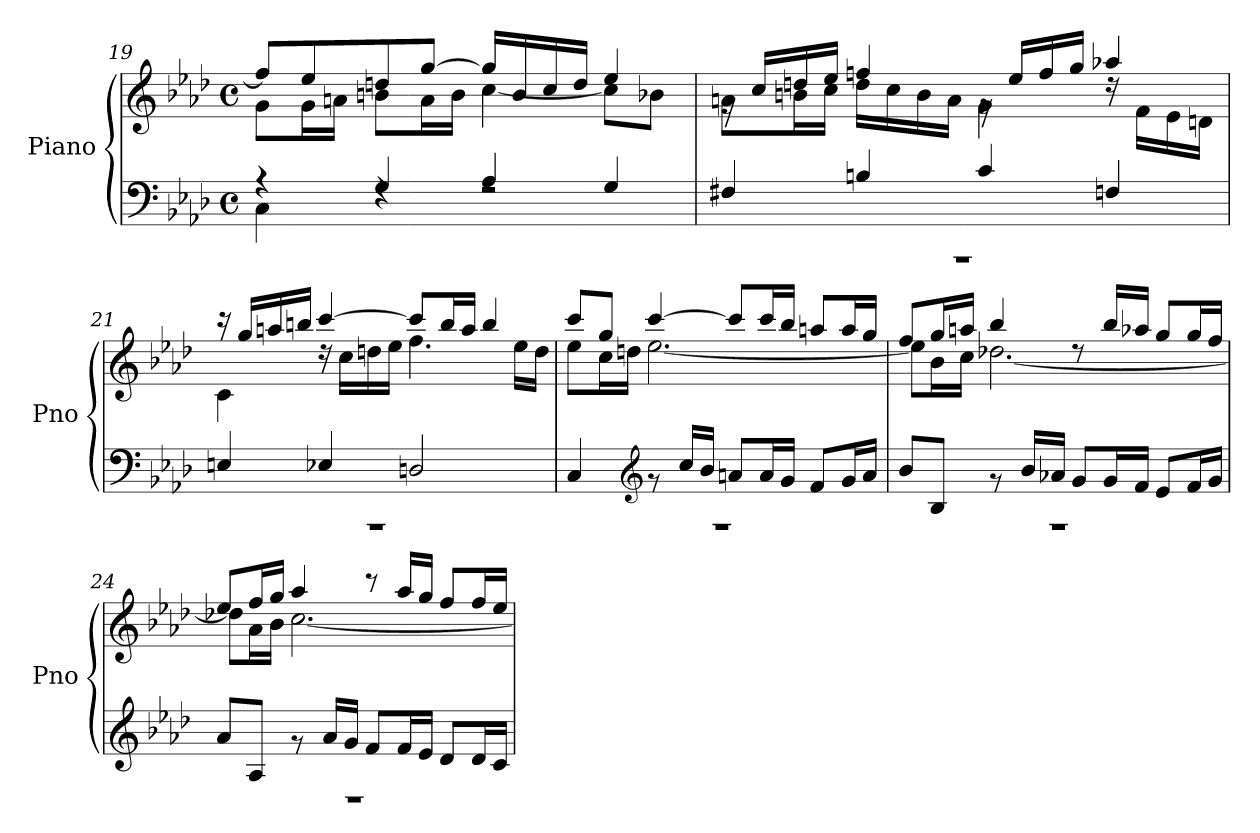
**kern	**kern
*part1	*part1
*staff2	*staff1
*I"Piano	*
*I'Pno	*
*clefF4	*clefG2
*k[b-e-a-d-]	*k[b-e-a-d-]
*M4/4	*M4/4
*met(c)	*met(c)
=19	=19
*^	*^
4r	4C\	8ff/L]	8g\L
.	.	8ee-/	16g\L
.	.	.	16an\JJ
4G/	4rF	8ddn/	8bn\L
.	.	[8gg/J	16a\L
.	.	.	16b\JJ
4A-/	2rF	16gg/LL]	[4cc\
.	.	16b/	.
.	.	16cc/	.
.	.	16dd/JJ	.
4G/	.	4ee-/	8cc\L]
.	.	.	8b-X\J
!!LO:LB:g=z	!!
=20	=20	=20	=20
1rAAA	4F#X/	16rg	8an\L
.	.	16cc/LL	.
.	.	16ddn/	16bn\L
.	.	16ee-/JJ	16cc\JJ
.	4Bn/	4ffn/	16dd\LL
.	.	.	16cc\
.	.	.	16b\
.	.	.	16a\JJ
.	4c/	16rg	4g\
.	.	16ee-/LL	.
.	.	16ff/	.
.	.	16gg/JJ	.
.	4Fn/	4aa-X/	16rdd
.	.	.	16f\LL
.	.	.	16e-\
.	.	.	16dn\JJ
=21	=21	=21	=21
1rAAA	4En/	16r	4c\
.	.	16gg/LL	.
.	.	16aan/	.
.	.	16bbn/JJ	.
.	4E-X/	[4ccc/	16rdd
.	.	.	16cc\LL
.	.	.	16ddn\
.	.	.	16ee-\JJ
.	2Dn/	8ccc/L]	4.ff\
.	.	16bb/L	.
.	.	16aa/JJ	.
.	.	4bb/	.
.	.	.	16ee-\LL
.	.	.	16dd\JJ
!!LO:LB:g=z	!!
=22	=22	=22	=22
1rAAA	4C/	8ccc/L	8ee-\L
.	.	8gg/J	16cc\L
.	.	.	16ddn\JJ
*clefG2	*	*	*
.	8r	[4ccc/	[2.ee-\
.	16cc/LL	.	.
.	16b-/JJ	.	.
.	8an/L	8ccc/L]	.
.	16a/L	16ccc/L	.
.	16g/JJ	16bb-/JJ	.
.	8f/L	8aan/L	.
.	16g/L	16aa/L	.
.	16a/JJ	16gg/JJ	.
=23	=23	=23	=23
1rF	8b-/L	8ff/L	8ee-\L]
.	8B-/J	16gg/L	16b-\L
.	.	16aan/JJ	16cc\JJ
.	8rg	4bb-/	[2.dd-X\
.	16b-/LL	.	.
.	16a-X/JJ	.	.
.	8g/L	8rdd	.
.	16g/L	16bb-/LL	.
.	16f/JJ	16aa-X/JJ	.
.	8e-/L	8gg/L	.
.	16f/L	16gg/L	.
.	16g/JJ	16ff/JJ	.
=24	=24	=24	=24
1rD	8a-/L	8ee-/L	8dd-X\L]
.	8A-/J	16ff/L	16a-\L
.	.	16gg/JJ	16b-\JJ
.	8rg	4aa-/	[2.cc\
.	16a-/LL	.	.
.	16g/JJ	.	.
.	8f/L	8r	.
.	16f/L	16aa-/LL	.
.	16e-/JJ	16gg/JJ	.
.	8d-/L	8ff/L	.
.	16d-/L	16ff/L	.
.	16c/JJ	16ee-/JJ	.
*v	*v	*	*
*	*v	*v
=	=
*-	*-
